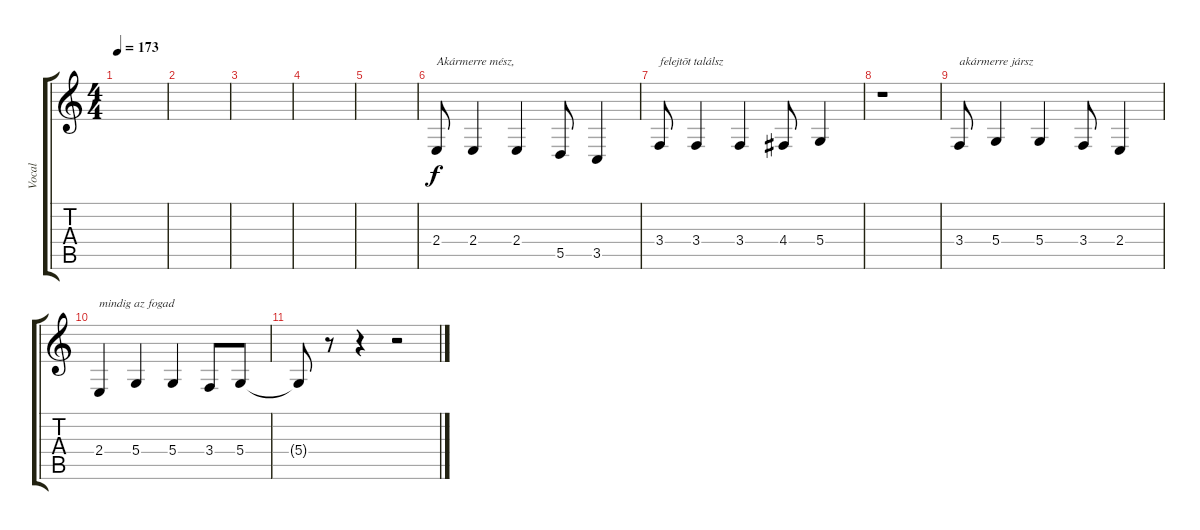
\track ("Vocal" "Vocal") {instrument trombone}
\staff {score tabs}
\tuning (E4 B3 G3 D3 A2 E2) {hide}
\ts (4 4)
\tempo 173
\clef g2
\ks c
|
|
|
|
|
2.4.8{txt "Akármerre mész,"} 2.4.4 2.4.4 5.5.8 3.5.4 |
3.4.8{txt "felejtõt találsz"} 3.4.4 3.4.4 4.4.8 5.4.4 |
r.1 |
3.4.8{txt "akármerre jársz"} 5.4.4 5.4.4 3.4.8 2.4.4 |
2.4.4{txt "mindig az fogad"} 5.4.4 5.4.4 3.4.8 5.4.8 |
5.4{t}.8 r.8 r.4 r.2
